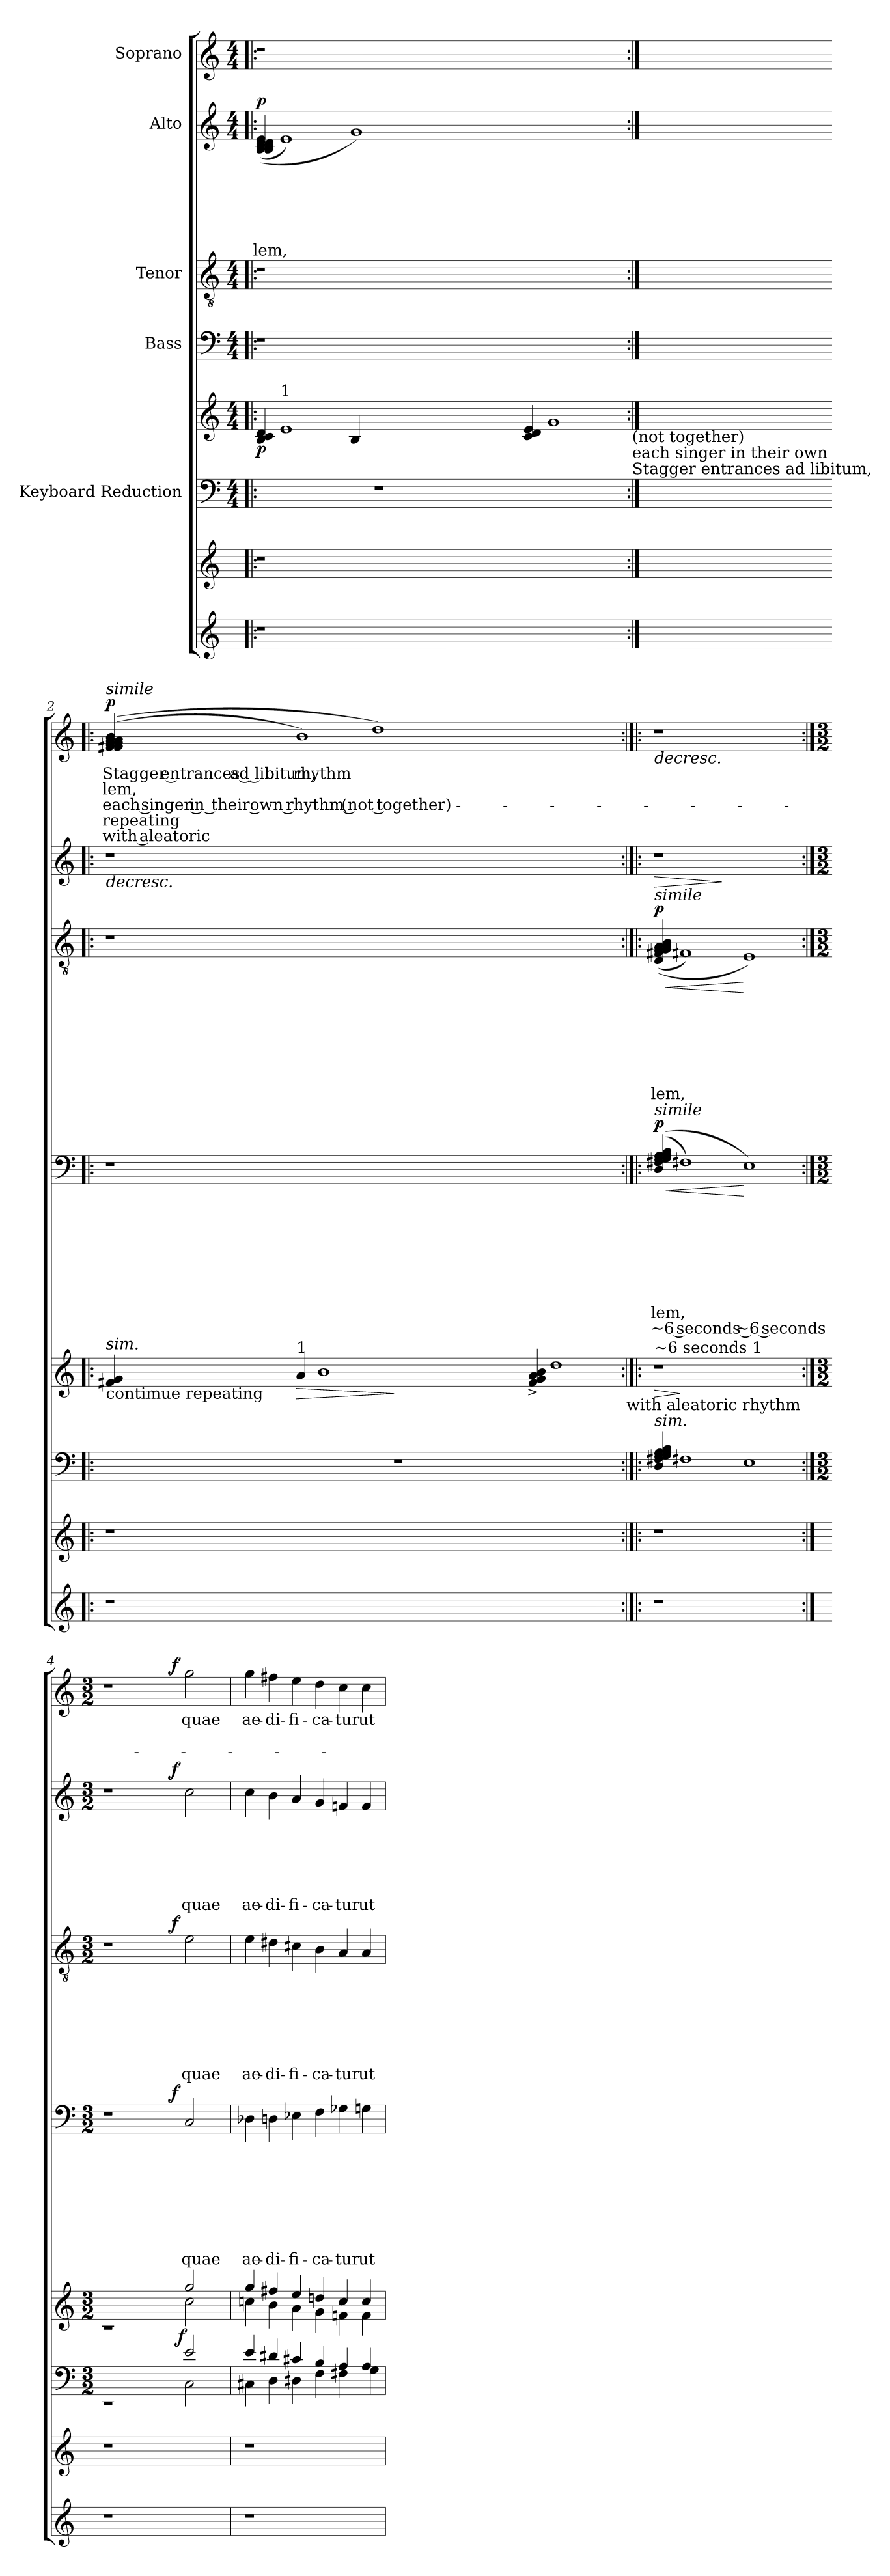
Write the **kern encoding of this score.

**kern	**kern	**kern	**kern	**dynam	**kern	**text	**text	**text	**text	**text	**text	**text	**text	**text	**dynam	**kern	**text	**text	**text	**text	**text	**text	**text	**dynam	**kern	**text	**text	**text	**text	**text	**text	**dynam	**kern	**text	**text	**text	**text	**text	**dynam
*part7	*part6	*part5	*part5	*part5	*part4	*part4	*part4	*part4	*part4	*part4	*part4	*part4	*part4	*part4	*part4	*part3	*part3	*part3	*part3	*part3	*part3	*part3	*part3	*part3	*part2	*part2	*part2	*part2	*part2	*part2	*part2	*part2	*part1	*part1	*part1	*part1	*part1	*part1	*part1
*staff8	*staff7	*staff6	*staff5	*staff5/6	*staff4	*staff4	*staff4	*staff4	*staff4	*staff4	*staff4	*staff4	*staff4	*staff4	*staff4	*staff3	*staff3	*staff3	*staff3	*staff3	*staff3	*staff3	*staff3	*staff3	*staff2	*staff2	*staff2	*staff2	*staff2	*staff2	*staff2	*staff2	*staff1	*staff1	*staff1	*staff1	*staff1	*staff1	*staff1
*	*	*I"Keyboard Reduction	*	*	*I"Bass	*	*	*	*	*	*	*	*	*	*	*I"Tenor	*	*	*	*	*	*	*	*	*I"Alto	*	*	*	*	*	*	*	*I"Soprano	*	*	*	*	*	*
*clefG2	*clefG2	*clefF4	*clefG2	*	*clefF4	*	*	*	*	*	*	*	*	*	*	*clefGv2	*	*	*	*	*	*	*	*	*clefG2	*	*	*	*	*	*	*	*clefG2	*	*	*	*	*	*
*k[]	*k[]	*k[]	*k[]	*	*k[]	*	*	*	*	*	*	*	*	*	*	*k[]	*	*	*	*	*	*	*	*	*k[]	*	*	*	*	*	*	*	*k[]	*	*	*	*	*	*
*C:	*C:	*C:	*C:	*	*C:	*	*	*	*	*	*	*	*	*	*	*C:	*	*	*	*	*	*	*	*	*C:	*	*	*	*	*	*	*	*C:	*	*	*	*	*	*
*	*	*M4/4	*M4/4	*	*M4/4	*	*	*	*	*	*	*	*	*	*	*M4/4	*	*	*	*	*	*	*	*	*M4/4	*	*	*	*	*	*	*	*M4/4	*	*	*	*	*	*
=1!|:	=1!|:	=1!|:	=1!|:	=1!|:	=1!|:	=1!|:	=1!|:	=1!|:	=1!|:	=1!|:	=1!|:	=1!|:	=1!|:	=1!|:	=1!|:	=1!|:	=1!|:	=1!|:	=1!|:	=1!|:	=1!|:	=1!|:	=1!|:	=1!|:	=1!|:	=1!|:	=1!|:	=1!|:	=1!|:	=1!|:	=1!|:	=1!|:	=1!|:	=1!|:	=1!|:	=1!|:	=1!|:	=1!|:	=1!|:
*	*	*	*^	*	*	*	*	*	*	*	*	*	*	*	*	*	*	*	*	*	*	*	*	*	*	*	*	*	*	*	*	*	*	*	*	*	*	*	*
*	*	*	*	*^	*	*	*	*	*	*	*	*	*	*	*	*	*	*	*	*	*	*	*	*	*	*	*	*	*	*	*	*	*	*	*	*	*	*	*	*
!	!	!	!	!	!	!LO:DY:b	!LO:N:vis=1	!	!	!	!	!	!	!	!	!	!	!LO:N:vis=1	!	!	!	!	!	!	!	!	!	!	!	!	!	!	!LO:LY:b	!LO:DY:a	!LO:N:vis=1	!	!	!	!	!	!
1r	1r	1.ryy	4ryy	4B/ 4c/ 4d/	00ryy	p	1r	.	.	.	.	.	.	.	.	.	.	1r	.	.	.	.	.	.	.	.	(<(<(<4B/ 4B/ 4c/ 4c/ 4d/ 4d/ 4e/	.	.	.	.	.	-lem,	p	1r	.	.	.	.	.	.
!	!	!	!LO:TX:a:t=1	!	!	!	!	!	!	!	!	!	!	!	!	!	!	!	!	!	!	!	!	!	!	!	!	!	!	!	!	!	!	!	!	!	!	!	!	!	!
.	.	.	1ryy	1e	.	.	.	.	.	.	.	.	.	.	.	.	.	.	.	.	.	.	.	.	.	.	1e)	.	.	.	.	.	.	.	.	.	.	.	.	.	.
00ryy	00ryy	.	.	.	.	.	00ryy	.	.	.	.	.	.	.	.	.	.	00ryy	.	.	.	.	.	.	.	.	.	.	.	.	.	.	.	.	00ryy	.	.	.	.	.	.
.	.	.	4%15ryy	4B/	.	.	.	.	.	.	.	.	.	.	.	.	.	.	.	.	.	.	.	.	.	.	1g)	.	.	.	.	.	.	.	.	.	.	.	.	.	.
.	.	1r	.	0ryy	.	.	.	.	.	.	.	.	.	.	.	.	.	.	.	.	.	.	.	.	.	.	.	.	.	.	.	.	.	.	.	.	.	.	.	.	.
.	.	.	.	.	.	.	.	.	.	.	.	.	.	.	.	.	.	.	.	.	.	.	.	.	.	.	0ryy	.	.	.	.	.	.	.	.	.	.	.	.	.	.
.	.	0ryy	.	.	.	.	.	.	.	.	.	.	.	.	.	.	.	.	.	.	.	.	.	.	.	.	.	.	.	.	.	.	.	.	.	.	.	.	.	.	.
.	.	.	.	4ryy	.	.	.	.	.	.	.	.	.	.	.	.	.	.	.	.	.	.	.	.	.	.	.	.	.	.	.	.	.	.	.	.	.	.	.	.	.
.	.	.	.	4c/ 4d/ 4e/	.	.	.	.	.	.	.	.	.	.	.	.	.	.	.	.	.	.	.	.	.	.	.	.	.	.	.	.	.	.	.	.	.	.	.	.	.
.	.	.	.	1ryy	1g	.	.	.	.	.	.	.	.	.	.	.	.	.	.	.	.	.	.	.	.	.	.	.	.	.	.	.	.	.	.	.	.	.	.	.	.
.	.	.	.	.	.	.	.	.	.	.	.	.	.	.	.	.	.	.	.	.	.	.	.	.	.	.	2.ryy	.	.	.	.	.	.	.	.	.	.	.	.	.	.
.	.	2ryy	.	.	.	.	.	.	.	.	.	.	.	.	.	.	.	.	.	.	.	.	.	.	.	.	.	.	.	.	.	.	.	.	.	.	.	.	.	.	.
!	!	!	!LO:TX:b:t=(not together)	!	!	!	!	!	!	!	!	!	!	!	!	!	!	!	!	!	!	!	!	!	!	!	!	!	!	!	!	!	!	!	!	!	!	!	!	!	!
!	!	!	!LO:TX:b:t=each singer in their own	!	!	!	!	!	!	!	!	!	!	!	!	!	!	!	!	!	!	!	!	!	!	!	!	!	!	!	!	!	!	!	!	!	!	!	!	!	!
!	!	!	!LO:TX:b:t=Stagger entrances ad libitum,	!	!	!	!	!	!	!	!	!	!	!	!	!	!	!	!	!	!	!	!	!	!	!	!	!	!	!	!	!	!	!	!	!	!	!	!	!	!
=2:|!|:	=2:|!|:	=2:|!|:	=2:|!|:	=2:|!|:	=2:|!|:	=2:|!|:	=2:|!|:	=2:|!|:	=2:|!|:	=2:|!|:	=2:|!|:	=2:|!|:	=2:|!|:	=2:|!|:	=2:|!|:	=2:|!|:	=2:|!|:	=2:|!|:	=2:|!|:	=2:|!|:	=2:|!|:	=2:|!|:	=2:|!|:	=2:|!|:	=2:|!|:	=2:|!|:	=2:|!|:	=2:|!|:	=2:|!|:	=2:|!|:	=2:|!|:	=2:|!|:	=2:|!|:	=2:|!|:	=2:|!|:	=2:|!|:	=2:|!|:	=2:|!|:	=2:|!|:	=2:|!|:	=2:|!|:
!	!	!	!	!	!	!	!	!	!	!	!	!	!	!	!	!	!	!	!	!	!	!	!	!	!	!	!	!	!	!	!	!	!	!	!LO:TX:a:i:t=simile	!	!	!	!	!	!
!	!	!	!LO:TX:a:i:t=sim.	!	!	!	!	!	!	!	!	!	!	!	!	!	!	!	!	!	!	!	!	!	!	!	!	!	!	!	!	!	!	!	!	!	!	!	!	!	!
!	!	!	!LO:TX:b:t=contimue repeating	!	!	!	!	!	!	!	!	!	!	!	!	!	!	!	!	!	!	!	!	!	!	!	!	!	!	!	!	!	!	!	!	!	!	!	!	!	!
!	!	!	!	!	!	!	!LO:N:vis=1	!	!	!	!	!	!	!	!	!	!	!LO:N:vis=1	!	!	!	!	!	!	!	!	!	!	!	!	!	!	!	!LO:HP:b	!	!	!	!	!	!	!
!	!	!	!	!	!	!	!	!	!	!	!	!	!	!	!	!	!	!	!	!	!	!	!	!	!	!	!	!	!	!	!	!	!	!LO:HP:n=1:b	!	!LO:LY:b:rj	!LO:LY:b:rj	!LO:LY:b:rj	!LO:LY:b:rj	!LO:LY:b:rj	!LO:DY:a
1r	1r	1.ryy	4ryy	4f#X/ 4g/	00ryy	.	1r	.	.	.	.	.	.	.	.	.	.	1r	.	.	.	.	.	.	.	.	1r	.	.	.	.	.	.	> >	(((4f#X/ 4f#/ 4g/ 4g/ 4a/ 4a/ 4b/	Stagger entrances ad libitum,	-lem,	each singer in their own rhythm (not together)-	repeating	with aleatoric	p
!	!	!	!LO:TX:a:t=1	!	!	!	!	!	!	!	!	!	!	!	!	!	!	!	!	!	!	!	!	!	!	!	!	!	!	!	!	!	!	!	!	!	!	!	!	!	!
!	!	!	!	!	!	!LO:HP:b	!	!	!	!	!	!	!	!	!	!	!	!	!	!	!	!	!	!	!	!	!	!	!	!	!	!	!	!	!	!LO:LY:b	!	!	!	!	!
.	.	.	4a/	4ryy	.	>	.	.	.	.	.	.	.	.	.	.	.	.	.	.	.	.	.	.	.	.	.	.	.	.	.	.	.	.	1b)	rhythm	.	.	.	.	.
.	.	.	1b	1ryy	.	.	.	.	.	.	.	.	.	.	.	.	.	.	.	.	.	.	.	.	.	.	.	.	.	.	.	.	.	.	.	.	.	.	.	.	.
00ryy	00ryy	.	.	.	.	.	00ryy	.	.	.	.	.	.	.	.	.	.	00ryy	.	.	.	.	.	.	.	.	00ryy	.	.	.	.	.	.	.	.	.	.	.	.	.	.
.	.	.	.	.	.	.	.	.	.	.	.	.	.	.	.	.	.	.	.	.	.	.	.	.	.	.	.	.	.	.	.	.	.	.	1dd)	.	.	.	.	.	.
.	.	1r	0ryy	2%7ryy	.	]	.	.	.	.	.	.	.	.	.	.	.	.	.	.	.	.	.	.	.	.	.	.	.	.	.	.	.	.	.	.	.	.	.	.	.
.	.	.	.	.	.	.	.	.	.	.	.	.	.	.	.	.	.	.	.	.	.	.	.	.	.	.	.	.	.	.	.	.	.	.	0ryy	.	.	.	.	.	.
.	.	0ryy	.	.	.	.	.	.	.	.	.	.	.	.	.	.	.	.	.	.	.	.	.	.	.	.	.	.	.	.	.	.	.	.	.	.	.	.	.	.	.
.	.	.	4ryy	.	.	.	.	.	.	.	.	.	.	.	.	.	.	.	.	.	.	.	.	.	.	.	.	.	.	.	.	.	.	.	.	.	.	.	.	.	.
.	.	.	4f#/^> 4g/^> 4a/^> 4b/^>	.	.	.	.	.	.	.	.	.	.	.	.	.	.	.	.	.	.	.	.	.	.	.	.	.	.	.	.	.	.	.	.	.	.	.	.	.	.
.	.	.	1ryy	.	1dd	.	.	.	.	.	.	.	.	.	.	.	.	.	.	.	.	.	.	.	.	.	.	.	.	.	.	.	.	.	.	.	.	.	.	.	.
.	.	.	.	.	.	.	.	.	.	.	.	.	.	.	.	.	.	.	.	.	.	.	.	.	.	.	.	.	.	.	.	.	.	.	2.ryy	.	.	.	.	.	.
.	.	2ryy	.	.	.	.	.	.	.	.	.	.	.	.	.	.	.	.	.	.	.	.	.	.	.	.	.	.	.	.	.	.	.	.	.	.	.	.	.	.	.
*	*	*	*v	*v	*v	*	*	*	*	*	*	*	*	*	*	*	*	*	*	*	*	*	*	*	*	*	*	*	*	*	*	*	*	*	*	*	*	*	*	*	*
!	!	!	!LO:TX:b:t=with aleatoric rhythm	!	!	!	!	!	!	!	!	!	!	!	!	!	!	!	!	!	!	!	!	!	!	!	!	!	!	!	!	!	!	!	!	!	!	!	!
=3:|!|:	=3:|!|:	=3:|!|:	=3:|!|:	=3:|!|:	=3:|!|:	=3:|!|:	=3:|!|:	=3:|!|:	=3:|!|:	=3:|!|:	=3:|!|:	=3:|!|:	=3:|!|:	=3:|!|:	=3:|!|:	=3:|!|:	=3:|!|:	=3:|!|:	=3:|!|:	=3:|!|:	=3:|!|:	=3:|!|:	=3:|!|:	=3:|!|:	=3:|!|:	=3:|!|:	=3:|!|:	=3:|!|:	=3:|!|:	=3:|!|:	=3:|!|:	=3:|!|:	=3:|!|:	=3:|!|:	=3:|!|:	=3:|!|:	=3:|!|:	=3:|!|:	=3:|!|:
!	!	!	!	!	!	!	!	!	!	!	!	!	!	!	!	!LO:TX:a:i:t=simile	!	!	!	!	!	!	!	!	!	!	!	!	!	!	!	!	!	!	!	!	!	!	!
!	!	!	!	!	!LO:TX:a:i:t=simile	!	!	!	!	!	!	!	!	!	!	!	!	!	!	!	!	!	!	!	!	!	!	!	!	!	!	!	!	!	!	!	!	!	!
!	!	!	!LO:TX:a:t=~6 seconds 1	!	!	!	!	!	!	!	!	!	!	!	!	!	!	!	!	!	!	!	!	!	!	!	!	!	!	!	!	!	!	!	!	!	!	!	!
!	!	!LO:TX:a:i:t=sim.	!	!	!	!	!	!	!	!	!	!	!	!	!	!	!	!	!	!	!	!	!	!	!	!	!	!	!	!	!	!	!	!	!	!	!	!	!
!	!	!	!	!LO:HP:b	!	!	!	!	!	!	!	!	!	!	!	!	!	!	!	!	!	!	!	!	!	!	!	!	!	!	!	!	!	!	!	!	!	!	!
!	!	!	!	!LO:HP:n=1:b	!	!	!	!	!	!	!	!	!LO:LY:b	!LO:LY:b	!LO:HP:b	!	!	!	!	!	!	!	!LO:LY:b	!LO:HP:b	!	!	!	!	!	!	!	!LO:HP:b	!	!	!	!	!	!	!
!	!	!	!	!	!	!	!	!	!	!	!	!	!	!	!	!	!	!	!	!	!	!	!	!	!	!	!	!	!	!	!	!LO:HP:n=1:b	!	!	!	!	!	!	!LO:HP:b
!	!	!	!	!	!	!	!	!	!	!	!	!	!	!	!LO:DY:n=1:a	!	!	!	!	!	!	!	!	!LO:DY:n=1:a	!	!	!	!	!	!	!	!	!	!	!	!	!	!	!LO:HP:n=1:b
1r	1r	4D/ 4F#/ 4G/ 4G/ 4A/ 4A/ 4B/	1r	> >	(((4D/ 4F#/ 4G/ 4G/ 4A/ 4A/ 4B/	.	.	.	.	.	.	.	-lem,	~6 seconds ~6 seconds	< p	((<(<(<4D/ 4F#/ 4G/ 4G/ 4A/ 4A/ 4B/	.	.	.	.	.	.	-lem,	< p	1r	.	.	.	.	.	.	> >	1r	.	.	.	.	.	> >
.	.	1F#X	.	]	1F#X)	.	.	.	.	.	.	.	.	.	.	1F#X)	.	.	.	.	.	.	.	.	.	.	.	.	.	.	.	.	.	.	.	.	.	.	.
1ryy	1ryy	.	1ryy	.	.	.	.	.	.	.	.	.	.	.	.	.	.	.	.	.	.	.	.	.	1ryy	.	.	.	.	.	.	]	1ryy	.	.	.	.	.	.
.	.	1E	.	]	1E)	.	.	.	.	.	.	.	.	.	[	1E)	.	.	.	.	.	.	.	[	.	.	.	.	.	.	.	.	.	.	.	.	.	.	.
4ryy	4ryy	.	4ryy	.	.	.	.	.	.	.	.	.	.	.	.	.	.	.	.	.	.	.	.	.	4ryy	.	.	.	.	.	.	.	4ryy	.	.	.	.	.	.
!!LO:LB:g=z
=4:|!	=4:|!	=4:|!	=4:|!	=4:|!	=4:|!	=4:|!	=4:|!	=4:|!	=4:|!	=4:|!	=4:|!	=4:|!	=4:|!	=4:|!	=4:|!	=4:|!	=4:|!	=4:|!	=4:|!	=4:|!	=4:|!	=4:|!	=4:|!	=4:|!	=4:|!	=4:|!	=4:|!	=4:|!	=4:|!	=4:|!	=4:|!	=4:|!	=4:|!	=4:|!	=4:|!	=4:|!	=4:|!	=4:|!	=4:|!
*	*	*M3/2	*M3/2	*	*M3/2	*	*	*	*	*	*	*	*	*	*	*M3/2	*	*	*	*	*	*	*	*	*M3/2	*	*	*	*	*	*	*	*M3/2	*	*	*	*	*	*
*	*	*^	*^	*	*^	*	*	*	*	*	*	*	*	*	*	*^	*	*	*	*	*	*	*	*	*^	*	*	*	*	*	*	*	*^	*	*	*	*	*	*
*	*	*	*^	*	*	*	*	*	*	*	*	*	*	*	*	*	*	*	*	*	*	*	*	*	*	*	*	*	*	*	*	*	*	*	*	*	*	*	*	*	*	*	*	*	*
1r	1r	1ryy	1rEE	2ryy	1ryy	1rc	.	1r	2...ryy	.	.	.	.	.	.	.	.	.	.	1r	2...ryy	.	.	.	.	.	.	.	.	1r	2...ryy	.	.	.	.	.	.	.	1r	2...ryy	.	.	.	.	.	.
.	.	.	.	4...ryy	.	.	.	.	.	.	.	.	.	.	.	.	.	.	.	.	.	.	.	.	.	.	.	.	.	.	.	.	.	.	.	.	.	.	.	.	.	.	.	.	.	.
!	!	!	!	!	!	!	!	!	!	!	!	!	!	!	!	!	!	!	!LO:DY:a	!	!	!	!	!	!	!	!	!	!LO:DY:a	!	!	!	!	!	!	!	!	!LO:DY:a	!	!	!	!	!	!	!	!LO:DY:a
.	.	.	.	.	.	.	.	.	2ryy	.	.	.	.	.	.	.	.	.	f	.	2ryy	.	.	.	.	.	.	.	f	.	2ryy	.	.	.	.	.	.	f	.	2ryy	.	.	.	.	.	f
!	!	!	!	!	!	!	!LO:DY:a=2	!	!	!	!	!	!	!	!	!	!	!	!	!	!	!	!	!	!	!	!	!	!	!	!	!	!	!	!	!	!	!	!	!	!	!	!	!	!	!
.	.	.	.	2ryy	.	.	f	.	.	.	.	.	.	.	.	.	.	.	.	.	.	.	.	.	.	.	.	.	.	.	.	.	.	.	.	.	.	.	.	.	.	.	.	.	.	.
!	!	!	!	!	!	!	!	!	!	!	!	!	!	!	!	!	!LO:LY:b	!	!	!	!	!	!	!	!	!	!	!LO:LY:b	!	!	!	!	!	!	!	!	!LO:LY:b	!	!	!	!LO:LY:b	!	!	!	!	!
2ryy	2ryy	2e/	2C\	.	2gg/	2cc\	.	2C/	.	.	.	.	.	.	.	.	quae	.	.	2e\	.	.	.	.	.	.	.	quae	.	2cc\	.	.	.	.	.	.	quae	]	2gg\	.	quae	.	.	.	.	]
.	.	.	.	.	.	.	.	.	16ryy	.	.	.	.	.	.	.	.	.	.	.	16ryy	.	.	.	.	.	.	.	.	.	16ryy	.	.	.	.	.	.	.	.	16ryy	.	.	.	.	.	.
.	.	.	.	32ryy	.	.	.	.	.	.	.	.	.	.	.	.	.	.	.	.	.	.	.	.	.	.	.	.	.	.	.	.	.	.	.	.	.	.	.	.	.	.	.	.	.	.
*	*	*	*	*	*v	*v	*	*	*	*	*	*	*	*	*	*	*	*	*	*	*	*	*	*	*	*	*	*	*	*	*	*	*	*	*	*	*	*	*	*	*	*	*	*	*	*
.	.	.	.	.	.	.	.	.	.	.	.	.	.	.	.	.	.	.	.	.	.	.	.	.	.	.	.	.	.	.	.	.	.	.	.	.	]	.	.	.	.	.	.	.	]
=5	=5	=5	=5	=5	=5	=5	=5	=5	=5	=5	=5	=5	=5	=5	=5	=5	=5	=5	=5	=5	=5	=5	=5	=5	=5	=5	=5	=5	=5	=5	=5	=5	=5	=5	=5	=5	=5	=5	=5	=5	=5	=5	=5	=5	=5
*	*	*	*	*	*^	*	*	*	*	*	*	*	*	*	*	*	*	*	*	*	*	*	*	*	*	*	*	*	*	*	*	*	*	*	*	*	*	*	*	*	*	*	*	*	*
!	!	!	!	!	!	!	!	!	!	!	!	!	!	!	!	!	!LO:LY:b	!	!	!	!	!	!	!	!	!	!	!LO:LY:b	!	!	!	!	!	!	!	!	!LO:LY:b	!	!	!	!LO:LY:b	!	!	!	!	!
*	*	*	*	*	*	*	*	*v	*v	*	*	*	*	*	*	*	*	*	*	*	*	*	*	*	*	*	*	*	*	*v	*v	*	*	*	*	*	*	*	*v	*v	*	*	*	*	*	*
*	*	*	*v	*v	*	*	*	*	*	*	*	*	*	*	*	*	*	*	*v	*v	*	*	*	*	*	*	*	*	*	*	*	*	*	*	*	*	*	*	*	*	*	*	*
1r	1r	4e/	4C#X\	4gg/	4ccni\	.	4D-X\	.	.	.	.	.	.	.	ae-	.	.	4e\	.	.	.	.	.	.	ae-	.	4cc\	.	.	.	.	.	ae-	.	4gg\	ae-	.	.	.	.	.
!	!	!	!	!	!	!	!	!	!	!	!	!	!	!	!LO:LY:b	!	!	!	!	!	!	!	!	!	!LO:LY:b	!	!	!	!	!	!	!	!LO:LY:b	!	!	!LO:LY:b	!	!	!	!	!
.	.	4d#X/	4D\	4ff#X/	4b\	.	4Dn\	.	.	.	.	.	.	.	-di-	.	.	4d#X\	.	.	.	.	.	.	-di-	.	4b\	.	.	.	.	.	-di-	]	4ff#X\	-di-	.	.	.	.	.
!	!	!	!	!	!	!	!	!	!	!	!	!	!	!	!LO:LY:b	!	!	!	!	!	!	!	!	!	!LO:LY:b	!	!	!	!	!	!	!	!LO:LY:b	!	!	!LO:LY:b	!	!	!	!	!
.	.	4c#X/	4D#X\	4ee/	4a\	.	4E-X\	.	.	.	.	.	.	.	-fi-	.	.	4c#X\	.	.	.	.	.	.	-fi-	.	4a/	.	.	.	.	.	-fi-	.	4ee\	-fi-	.	.	.	.	.
!	!	!	!	!	!	!	!	!	!	!	!	!	!	!	!LO:LY:b	!	!	!	!	!	!	!	!	!	!LO:LY:b	!	!	!	!	!	!	!	!LO:LY:b	!	!	!LO:LY:b	!	!	!	!	!
.	.	4B/	4F\	4ddn/	4g\	.	4F\	.	.	.	.	.	.	.	-ca-	.	.	4B\	.	.	.	.	.	.	-ca-	.	4g/	.	.	.	.	.	-ca-	.	4dd\	-ca-	.	.	.	.	.
!	!	!	!	!	!	!	!	!	!	!	!	!	!	!	!LO:LY:b	!	!	!	!	!	!	!	!	!	!LO:LY:b	!	!	!	!	!	!	!	!LO:LY:b:rj	!	!	!LO:LY:b	!	!	!	!	!
2ryy	2ryy	4A/	4F#X\	4cc/	4fni\	.	4G-X\	.	.	.	.	.	.	.	-tur	.	.	4A/	.	.	.	.	.	.	-tur	.	4fni/	.	.	.	.	.	-tur	.	4cc\	-tur	.	.	.	.	.
!	!	!	!	!	!	!	!	!	!	!	!	!	!	!	!LO:LY:b	!	!	!	!	!	!	!	!	!	!LO:LY:b	!	!	!	!	!	!	!	!LO:LY:b	!	!	!LO:LY:b	!	!	!	!	!
.	.	4A/	4G\	4cc/	4f\	.	4Gn\	.	.	.	.	.	.	.	ut	.	.	4A/	.	.	.	.	.	.	ut	.	4f/	.	.	.	.	.	ut	.	4cc\	ut	.	.	.	.	.
*	*	*v	*v	*	*	*	*	*	*	*	*	*	*	*	*	*	*	*	*	*	*	*	*	*	*	*	*	*	*	*	*	*	*	*	*	*	*	*	*	*	*
*	*	*	*v	*v	*	*	*	*	*	*	*	*	*	*	*	*	*	*	*	*	*	*	*	*	*	*	*	*	*	*	*	*	*	*	*	*	*	*	*	*
=	=	=	=	=	=	=	=	=	=	=	=	=	=	=	=	=	=	=	=	=	=	=	=	=	=	=	=	=	=	=	=	=	=	=	=	=	=	=	=
*-	*-	*-	*-	*-	*-	*-	*-	*-	*-	*-	*-	*-	*-	*-	*-	*-	*-	*-	*-	*-	*-	*-	*-	*-	*-	*-	*-	*-	*-	*-	*-	*-	*-	*-	*-	*-	*-	*-	*-
